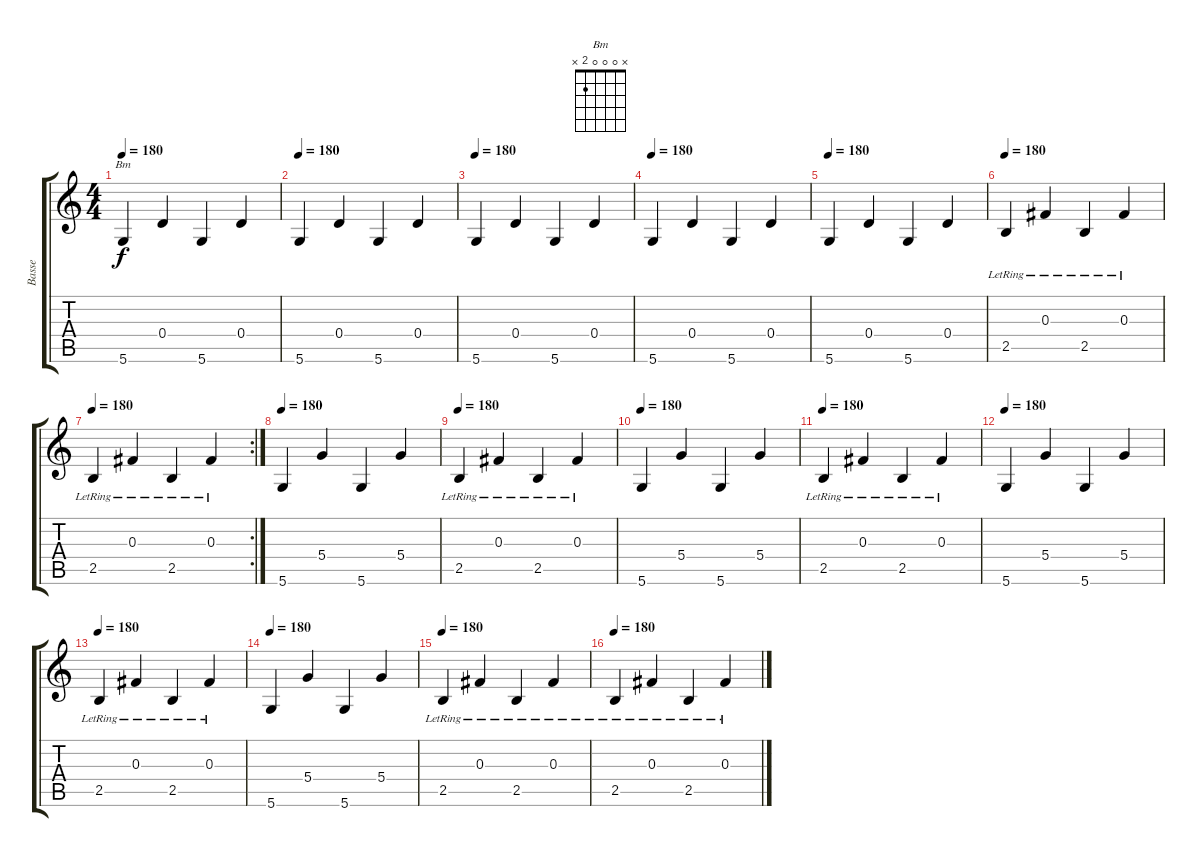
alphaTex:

\track ("Basse" "Basse") {instrument synthbass1}
\staff {score tabs}
\tuning (E4 B3 Gb3 D3 A2 D2) {hide}
\chord ("Bm" x 0 0 0 2 x)
\ts (4 4)
\tempo 180
\clef g2
\ks c
5.6.4{ch "Bm" dy f} 0.4.4 5.6.4 0.4.4 |
\tempo 180
5.6.4 0.4.4 5.6.4 0.4.4 |
\tempo 180
5.6.4 0.4.4 5.6.4 0.4.4 |
\tempo 180
5.6.4 0.4.4 5.6.4 0.4.4 |
\tempo 180
5.6.4 0.4.4 5.6.4 0.4.4 |
\tempo 180
2.5{lr}.4 0.3{lr}.4 2.5{lr}.4 0.3{lr}.4 |
\rc 2
\tempo 180
2.5{lr}.4 0.3{lr}.4 2.5{lr}.4 0.3{lr}.4 |
\tempo 180
5.6.4 5.4.4 5.6.4 5.4.4 |
\tempo 180
2.5{lr}.4 0.3{lr}.4 2.5{lr}.4 0.3{lr}.4 |
\tempo 180
5.6.4 5.4.4 5.6.4 5.4.4 |
\tempo 180
2.5{lr}.4 0.3{lr}.4 2.5{lr}.4 0.3{lr}.4 |
\tempo 180
5.6.4 5.4.4 5.6.4 5.4.4 |
\tempo 180
2.5{lr}.4 0.3{lr}.4 2.5{lr}.4 0.3{lr}.4 |
\tempo 180
5.6.4 5.4.4 5.6.4 5.4.4 |
\tempo 180
2.5{lr}.4 0.3{lr}.4 2.5{lr}.4 0.3{lr}.4 |
\tempo 180
2.5{lr}.4 0.3{lr}.4 2.5{lr}.4 0.3{lr}.4
